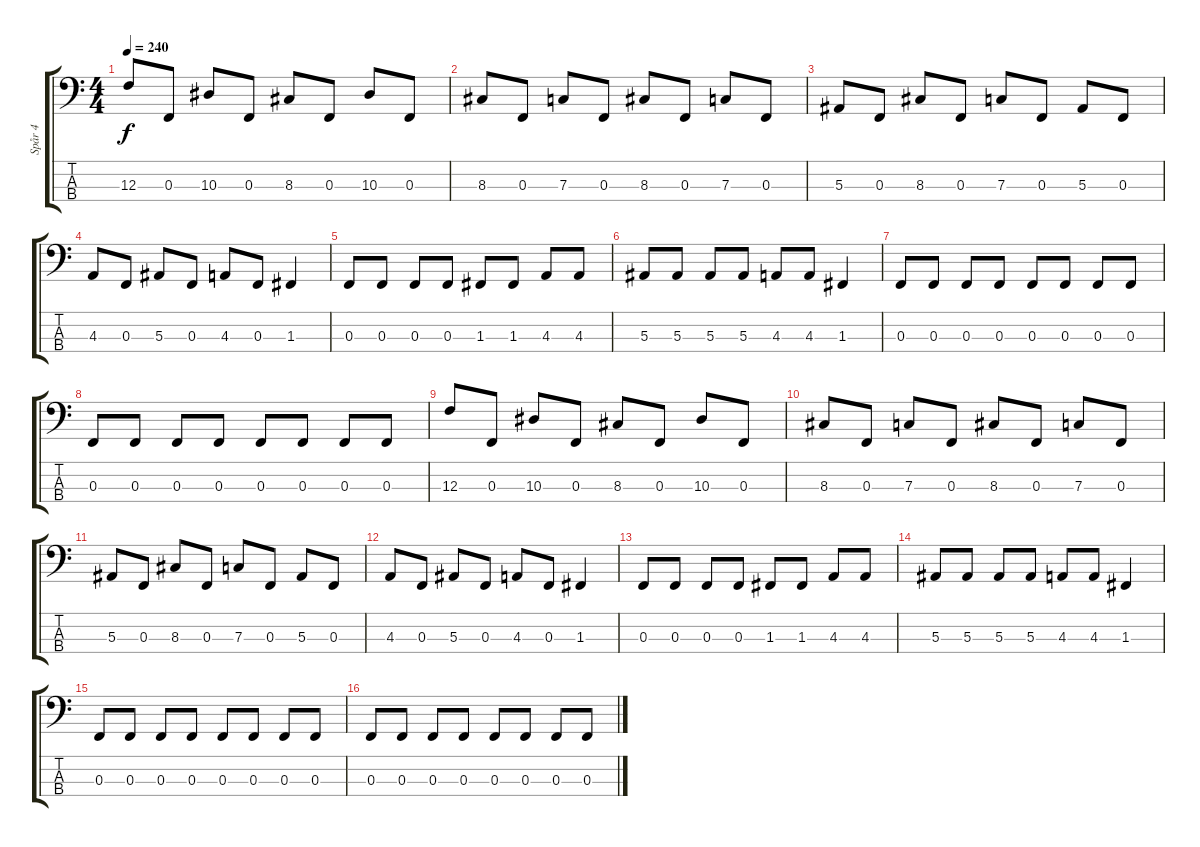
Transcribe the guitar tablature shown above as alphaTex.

\track ("Spår 4" "Spår 4") {instrument electricbasspick}
\staff {score tabs}
\tuning (Eb2 Bb1 F1 C1) {hide}
\ts (4 4)
\tempo 240
\clef f4
\ks c
12.3.8{dy f} 0.3.8 10.3.8 0.3.8 8.3.8 0.3.8 10.3.8 0.3.8 |
8.3.8 0.3.8 7.3.8 0.3.8 8.3.8 0.3.8 7.3.8 0.3.8 |
5.3.8 0.3.8 8.3.8 0.3.8 7.3.8 0.3.8 5.3.8 0.3.8 |
4.3.8 0.3.8 5.3.8 0.3.8 4.3.8 0.3.8 1.3.4 |
0.3.8 0.3.8 0.3.8 0.3.8 1.3.8 1.3.8 4.3.8 4.3.8 |
5.3.8 5.3.8 5.3.8 5.3.8 4.3.8 4.3.8 1.3.4 |
0.3.8 0.3.8 0.3.8 0.3.8 0.3.8 0.3.8 0.3.8 0.3.8 |
0.3.8 0.3.8 0.3.8 0.3.8 0.3.8 0.3.8 0.3.8 0.3.8 |
12.3.8 0.3.8 10.3.8 0.3.8 8.3.8 0.3.8 10.3.8 0.3.8 |
8.3.8 0.3.8 7.3.8 0.3.8 8.3.8 0.3.8 7.3.8 0.3.8 |
5.3.8 0.3.8 8.3.8 0.3.8 7.3.8 0.3.8 5.3.8 0.3.8 |
4.3.8 0.3.8 5.3.8 0.3.8 4.3.8 0.3.8 1.3.4 |
0.3.8 0.3.8 0.3.8 0.3.8 1.3.8 1.3.8 4.3.8 4.3.8 |
5.3.8 5.3.8 5.3.8 5.3.8 4.3.8 4.3.8 1.3.4 |
0.3.8 0.3.8 0.3.8 0.3.8 0.3.8 0.3.8 0.3.8 0.3.8 |
0.3.8 0.3.8 0.3.8 0.3.8 0.3.8 0.3.8 0.3.8 0.3.8
